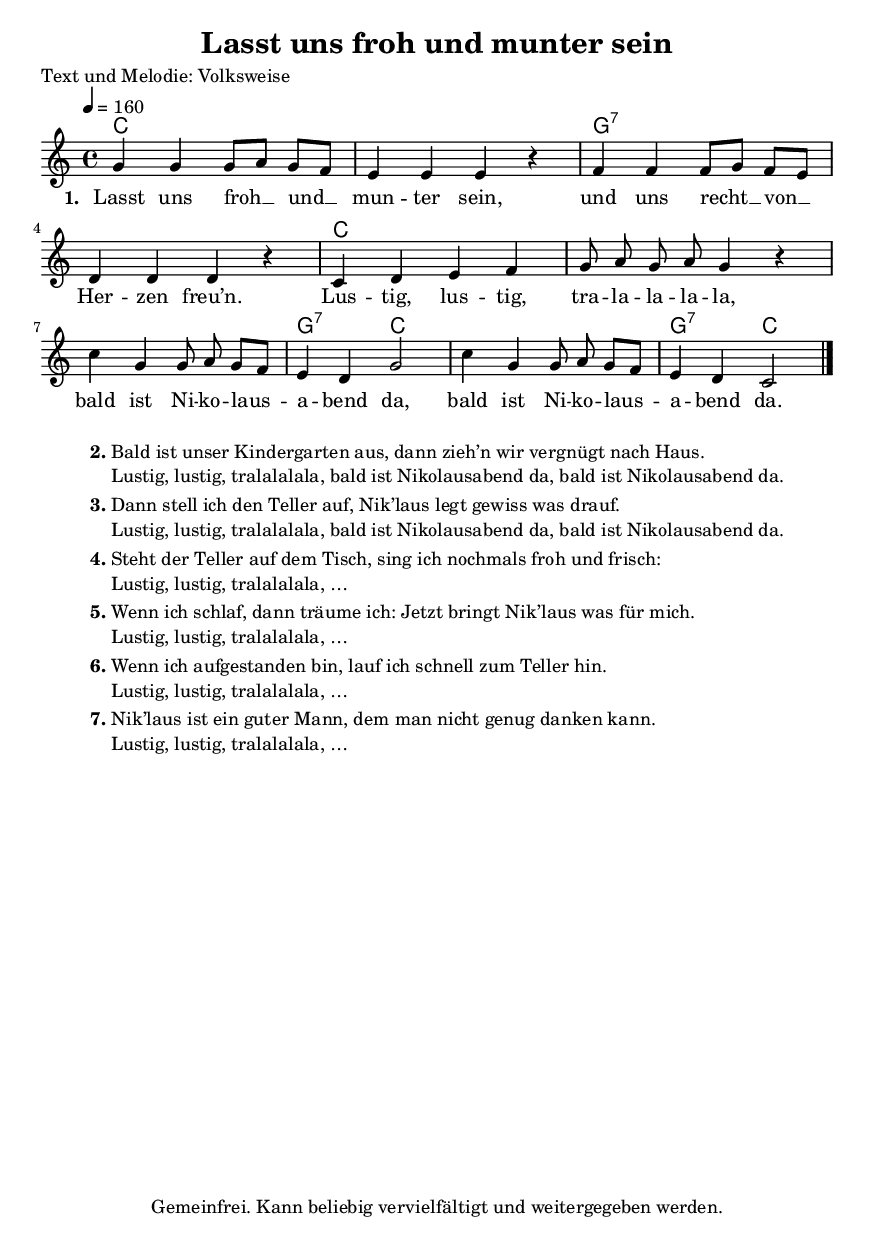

\version "2.12.3"

\include "default.ly"

\header{
  title = "Lasst uns froh und munter sein"
  poet = "Text und Melodie: Volksweise"
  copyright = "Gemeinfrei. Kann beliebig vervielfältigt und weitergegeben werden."
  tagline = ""
id="613f8d39cbde15375d1b74c258f2fda6e2a1e120"
}

#(set-global-staff-size 16)

  verse = \relative c'' {
    g4 g g8[ a] g[ f] | e4 e e r4 |
    f4 f4 f8[ g] f[ e] | d4 d d r4 |
    c4 d e f | g8 a g a g4 r4 |
    c4 g4 g8 a g[ f] | e4 d g2 |
    c4 g4 g8 a g[ f] | e4 d c2
    \bar "|."
  }

  verseOne = \lyricmode {
    \set stanza = "1. "
      Lasst uns froh __ und __ mun -- ter sein,
      und uns recht __ von __ Her -- zen freu’n.
      Lus -- tig, lus -- tig, tra -- la -- la -- la -- la,
      bald ist Ni -- ko -- laus -- a -- bend da,
      bald ist Ni -- ko -- laus -- a -- bend da.
  }

harmonies = \chords {
  \set chordChanges = ##t
  c1 s1 g1:7 s1 c1 s1 s1 g2:7 c2 s1 g2:7 c2
}

\score {
  <<
    \new ChordNames { \harmonies }
    \new Voice = "Lied" {
      \autoBeamOff
      \key c \major
      \tempo 4 = 160
      \time 4/4
      \verse
    }
    \new Lyrics \lyricsto "Lied" { \verseOne}
  >>
 \layout {}
 \midi {}
}

 \markup {
   \fill-line {
     \column {
       \line {
 	 \bold "2."
         \column {
           "Bald ist unser Kindergarten aus, dann zieh’n wir vergnügt nach Haus."
           "Lustig, lustig, tralalalala, bald ist Nikolausabend da, bald ist Nikolausabend da."
         }
       }
       \hspace #0.1
       \line {
         \bold "3."
         \column {
           "Dann stell ich den Teller auf, Nik’laus legt gewiss was drauf."
           "Lustig, lustig, tralalalala, bald ist Nikolausabend da, bald ist Nikolausabend da."
         }
       }
       \hspace #0.1
       \line {
         \bold "4."
         \column {
           "Steht der Teller auf dem Tisch, sing ich nochmals froh und frisch:"
           "Lustig, lustig, tralalalala, …"
         }
       }
       \hspace #0.1
       \line {
	 \bold "5."
         \column {
           "Wenn ich schlaf, dann träume ich: Jetzt bringt Nik’laus was für mich."
           "Lustig, lustig, tralalalala, …"
         }
       }
       \hspace #0.1
       \line {
	 \bold "6."
         \column {
           "Wenn ich aufgestanden bin, lauf ich schnell zum Teller hin."
           "Lustig, lustig, tralalalala, …"
         }
       }
       \hspace #0.1
       \line {
	 \bold "7."
         \column {
           "Nik’laus ist ein guter Mann, dem man nicht genug danken kann."
           "Lustig, lustig, tralalalala, …"
         }
       }
     }
   }
 }

 % some settings % vim: sw=2 et
